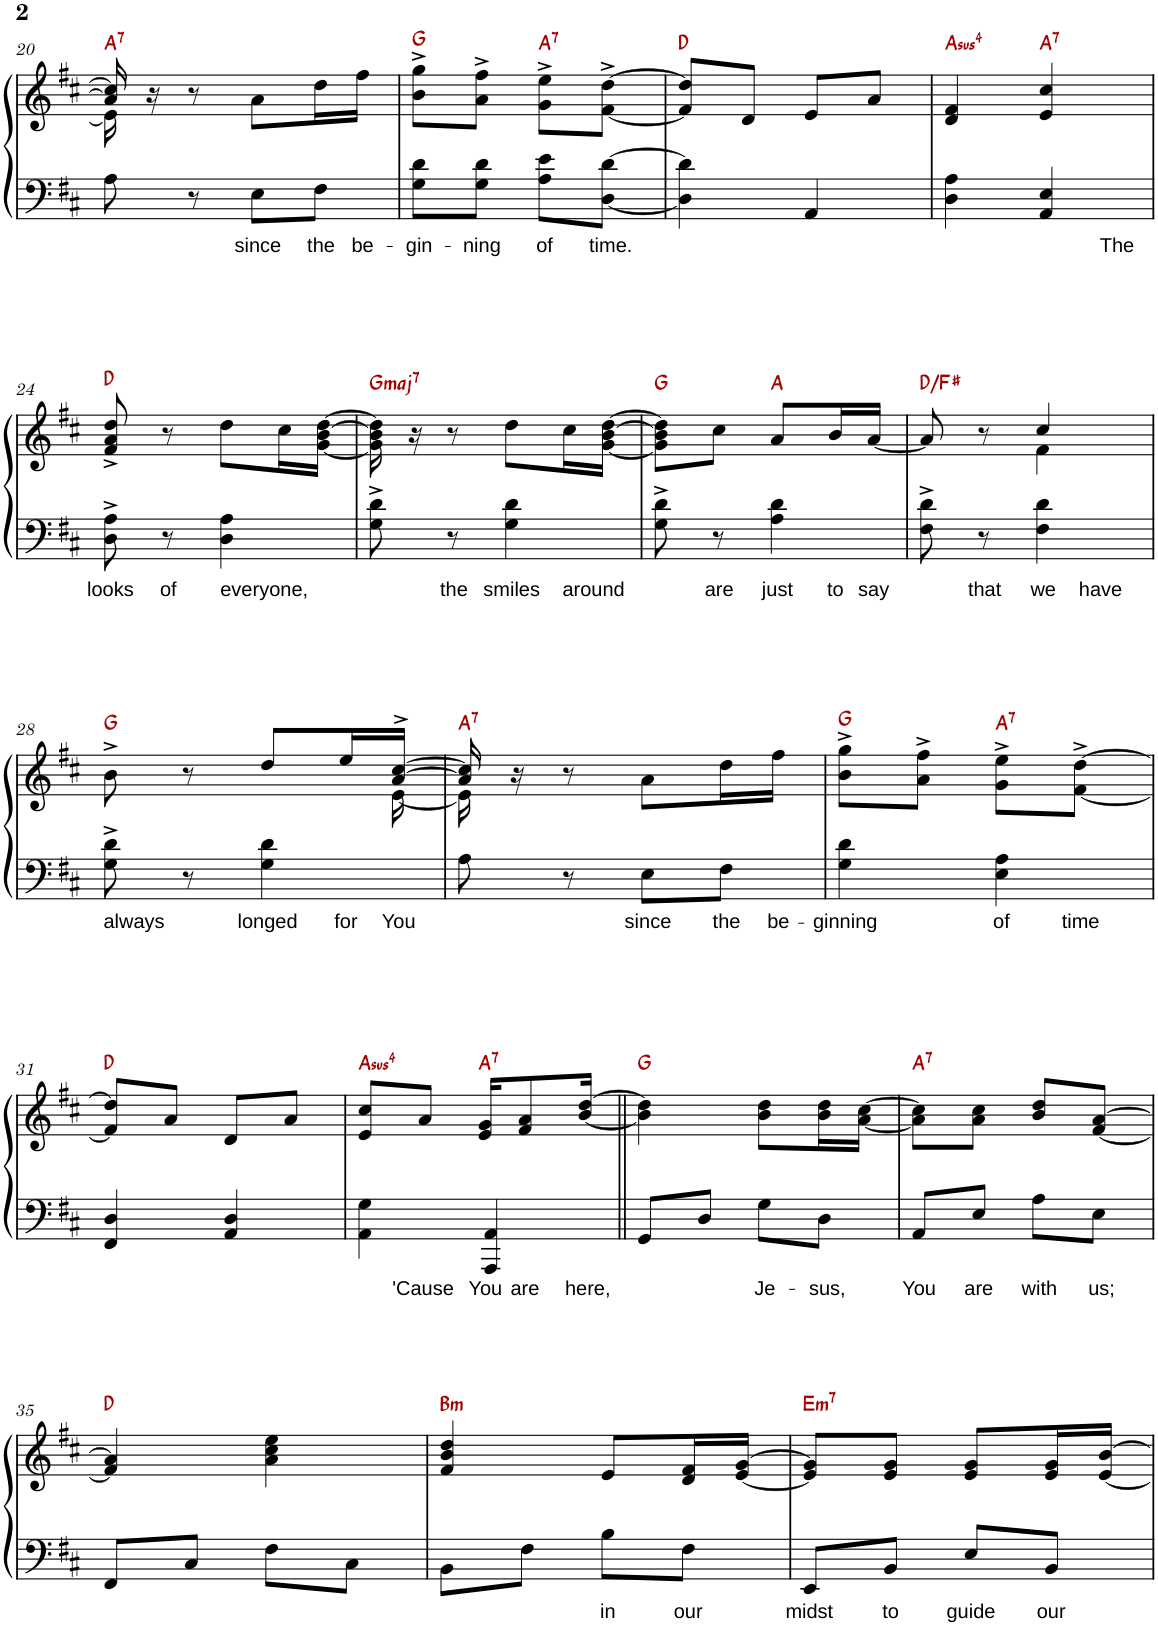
**kern	**text	**kern	**harte
*part1	*part1	*part1	*part1
*staff2	*staff2	*staff1	*
*I"Piano	*	*	*
*I'Pno.	*	*	*
!!LO:PB:g=z
*clefF4	*	*clefG2	*
*k[f#c#]	*	*k[f#c#]	*
*M2/4	*	*M2/4	*
=20	=20	=20	=20
*^	*	*^	*
!	!	!	!	!	!LO:H:kt=7
8A\	4ryy	.	16a/] 16cc#/]	16e\]	A:7
.	.	.	16r	4..ryy	.
8r	.	.	8r	.	.
!	!	!LO:LY:b	!	!	!
8E\L	8DL	since	8a\L	.	.
!	!	!LO:LY:b	!	!	!
8F#\J	16DL	the	16dd\L	.	.
!	!	!LO:LY:b	!	!	!
.	16DJJ	be-	16ff#\JJ	.	.
*	*	*	*v	*v	*
=21	=21	=21	=21	=21
!	!	!LO:LY:b	!	!
*v	*v	*	*	*
8G\ 8d\L	-gin-	8b\^ 8gg\^L	G:maj
!	!LO:LY:b	!	!
8G\ 8d\J	-ning	8a\^ 8ff#\^J	.
!	!LO:LY:b	!	!LO:H:kt=7
8A\ 8e\L	of	8g\^ 8ee\^L	A:7
!	!LO:LY:b	!	!
[8D\ [8d\J	time.	[8f#\^ [8dd\^J	.
=22	=22	=22	=22
4D\] 4d\]	.	8f#/] 8dd/]L	D:maj
.	.	8d/J	.
4AA/	.	8e/L	.
.	.	8a/J	.
=23	=23	=23	=23
*^	*	*	*
!	!	!	!	!LO:H:kt=4
4D\ 4A\	4..ryy	.	4d/ 4f#/	A:sus4
!	!	!	!	!LO:H:kt=7
4AA/ 4E/	.	.	4e/ 4cc#/	A:7
!	!	!LO:LY:b	!	!
.	16D	The	.	.
!!LO:LB:g=z
=24	=24	=24	=24	=24
!	!	!LO:LY:b	!	!
*v	*v	*	*	*
8D\^ 8A\^	looks	8f#/^ 8a/^ 8dd/^	D:maj
!	!LO:LY:b	!	!
8r	of	8r	.
!	!LO:LY:b	!	!
4D\ 4A\	everyone,	8dd\L	.
.	.	16cc#\L	.
.	.	[16g\ [16b\ [16dd\JJ	.
=25	=25	=25	=25
*^	*	*	*
!	!	!	!	!LO:H:kt=maj7
8G\^ 8d\^	4ryy	.	16g\] 16b\] 16dd\]	G:maj7
.	.	.	16r	.
!	!	!LO:LY:b	!	!
8r	.	the	8r	.
!	!	!LO:LY:b	!	!
4G\ 4d\	8DL	smiles	8dd\L	.
!	!	!LO:LY:b	!	!
.	8DJ	around	16cc#\L	.
.	.	.	[16g\ [16b\ [16dd\JJ	.
=26	=26	=26	=26	=26
8G\^ 8d\^	4ryy	.	8g\] 8b\] 8dd\]L	G:maj
!	!	!LO:LY:b	!	!
8r	.	are	8cc#\J	.
!	!	!LO:LY:b	!	!
4A\ 4d\	8DL	just	8a/L	A:maj
!	!	!LO:LY:b	!	!
.	16DL	to	16b/L	.
!	!	!LO:LY:b	!	!
.	16DJJ	say	[16a/JJ	.
=27	=27	=27	=27	=27
*	*	*	*^	*
8F#\^ 8d\^	4ryy	.	8a/]	4ryy	D:maj/3
!	!	!LO:LY:b	!	!	!
8r	.	that	8r	.	.
!	!	!LO:LY:b	!	!	!
4F#\ 4d\	8DL	we	4cc#/	4f#\	.
!	!	!LO:LY:b	!	!	!
.	8DJ	have	.	.	.
!!LO:LB:g=z	!!
=28	=28	=28	=28	=28	=28
!	!	!LO:LY:b	!	!	!
8G\^ 8d\^	4ryy	always	8b^\	4..ryy	G:maj
8r	.	.	8r	.	.
!	!	!LO:LY:b	!	!	!
4G\ 4d\	8DL	longed	8dd/L	.	.
!	!	!LO:LY:b	!	!	!
.	16DL	for	16ee/L	.	.
!	!	!LO:LY:b	!	!	!
.	16DJJ	You	[16a/^ [16cc#/^JJ	[16e\	.
=29	=29	=29	=29	=29	=29
!	!	!	!	!	!LO:H:kt=7
8A\	4ryy	.	16a/] 16cc#/]	16e\]	A:7
.	.	.	16r	4..ryy	.
8r	.	.	8r	.	.
!	!	!LO:LY:b	!	!	!
8E\L	8DL	since	8a\L	.	.
!	!	!LO:LY:b	!	!	!
8F#\J	16DL	the	16dd\L	.	.
!	!	!LO:LY:b	!	!	!
.	16DJJ	be-	16ff#\JJ	.	.
*	*	*	*v	*v	*
=30	=30	=30	=30	=30
!	!	!LO:LY:b	!	!
4G\ 4d\	4ryy	-ginning	8b\^ 8gg\^L	G:maj
.	.	.	8a\^ 8ff#\^J	.
!	!	!LO:LY:b	!	!LO:H:kt=7
4E\ 4A\	8DL	of	8g\^ 8ee\^L	A:7
!	!	!LO:LY:b	!	!
.	8DJ	time	[8f#\^ [8dd\^J	.
*v	*v	*	*	*
!!LO:LB:g=z
=31	=31	=31	=31
4FF#/ 4D/	.	8f#/] 8dd/]L	D:maj
.	.	8a/J	.
4AA/ 4D/	.	8d/L	.
.	.	8a/J	.
=32	=32	=32	=32
*^	*	*	*
!	!	!	!	!LO:H:kt=4
4AA\ 4G\	8ryy	.	8e/ 8cc#/L	A:sus4
!	!	!LO:LY:b	!	!
.	8D	'Cause	8a/J	.
!	!	!LO:LY:b	!	!LO:H:kt=7
4AAA/ 4AA/	16DKL	You	16e/ 16g/KL	A:7
!	!	!LO:LY:b	!	!
.	8D	are	8f#/ 8a/	.
!	!	!LO:LY:b	!	!
.	16DJk	here,	[16b/ [16dd/Jk	.
*v	*v	*	*	*
=33||	=33||	=33||	=33||
8GG/L	.	4b\] 4dd\]	G:maj
8D/J	.	.	.
!	!LO:LY:b	!	!
8G\L	Je-	8b\ 8dd\L	.
!	!LO:LY:b	!	!
8D\J	-sus,	16b\ 16dd\L	.
.	.	[16a\ [16cc#\JJ	.
=34	=34	=34	=34
!	!LO:LY:b	!	!LO:H:kt=7
8AA/L	You	8a\] 8cc#\]L	A:7
!	!LO:LY:b	!	!
8E/J	are	8a\ 8cc#\J	.
!	!LO:LY:b	!	!
8A\L	with	8b/ 8dd/L	.
!	!LO:LY:b	!	!
8E\J	us;	[8f#/ [8a/J	.
!!LO:LB:g=z
=35	=35	=35	=35
8FF#/L	.	4f#/] 4a/]	D:maj
8C#/J	.	.	.
8F#\L	.	4a\ 4cc#\ 4ee\	.
8C#\J	.	.	.
=36	=36	=36	=36
!	!	!	!LO:H:kt=m
8BB\L	.	4f#/ 4b/ 4dd/	B:min
8F#\J	.	.	.
!	!LO:LY:b	!	!
8B\L	in	8e/L	.
!	!LO:LY:b	!	!
8F#\J	our	16d/ 16f#/L	.
.	.	[16e/ [16g/JJ	.
=37	=37	=37	=37
!	!LO:LY:b	!	!LO:H:kt=m7
8EE/L	midst	8e/] 8g/]L	E:min7
!	!LO:LY:b	!	!
8BB/J	to	8e/ 8g/J	.
!	!LO:LY:b	!	!
8E/L	guide	8e/ 8g/L	.
!	!LO:LY:b	!	!
8BB/J	our	16e/ 16g/L	.
.	.	[16e/ [16b/JJ	.
=	=	=	=
*-	*-	*-	*-
